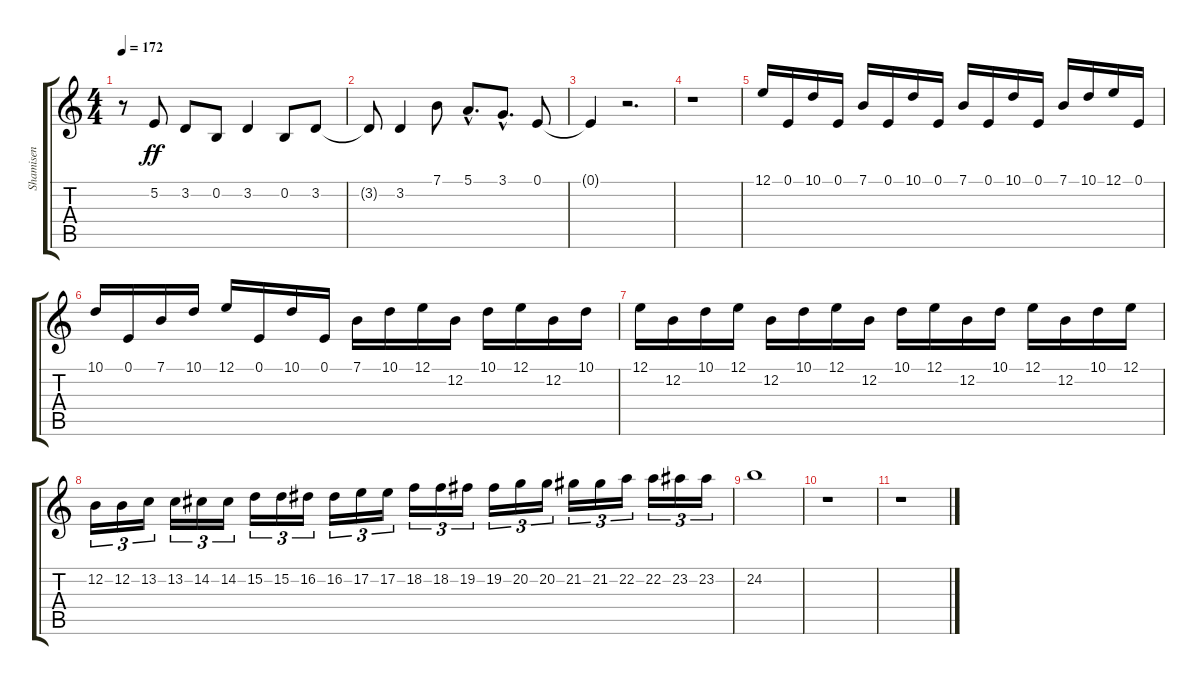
\track ("Shamisen" "Shamisen") {instrument shamisen}
\staff {score tabs}
\tuning (E4 B3 G3 D3 A2 E2) {hide}
\ts (4 4)
\tempo 172
\clef g2
\ks c
r.8{dy ff} 5.2.8 3.2.8 0.2.8 3.2.4 0.2.8 3.2.8 |
3.2{t}.8 3.2.4 7.1.8 5.1{hac}.8{d} 3.1{hac}.8{d} 0.1.8 |
0.1{t}.4 r.2{d} |
r.1 |
12.1.16 0.1.16 10.1.16 0.1.16 7.1.16 0.1.16 10.1.16 0.1.16 7.1.16 0.1.16 10.1.16 0.1.16 7.1.16 10.1.16 12.1.16 0.1.16 |
10.1.16 0.1.16 7.1.16 10.1.16 12.1.16 0.1.16 10.1.16 0.1.16 7.1.16 10.1.16 12.1.16 12.2.16 10.1.16 12.1.16 12.2.16 10.1.16 |
12.1.16 12.2.16 10.1.16 12.1.16 12.2.16 10.1.16 12.1.16 12.2.16 10.1.16 12.1.16 12.2.16 10.1.16 12.1.16 12.2.16 10.1.16 12.1.16 |
12.2.16{tu (3 2)} 12.2.16{tu (3 2)} 13.2.16{tu (3 2)} 13.2.16{tu (3 2)} 14.2.16{tu (3 2)} 14.2.16{tu (3 2)} 15.2.16{tu (3 2)} 15.2.16{tu (3 2)} 16.2.16{tu (3 2)} 16.2.16{tu (3 2)} 17.2.16{tu (3 2)} 17.2.16{tu (3 2)} 18.2.16{tu (3 2)} 18.2.16{tu (3 2)} 19.2.16{tu (3 2)} 19.2.16{tu (3 2)} 20.2.16{tu (3 2)} 20.2.16{tu (3 2)} 21.2.16{tu (3 2)} 21.2.16{tu (3 2)} 22.2.16{tu (3 2)} 22.2.16{tu (3 2)} 23.2.16{tu (3 2)} 23.2.16{tu (3 2)} |
24.2.1 |
r.1 |
r.1
